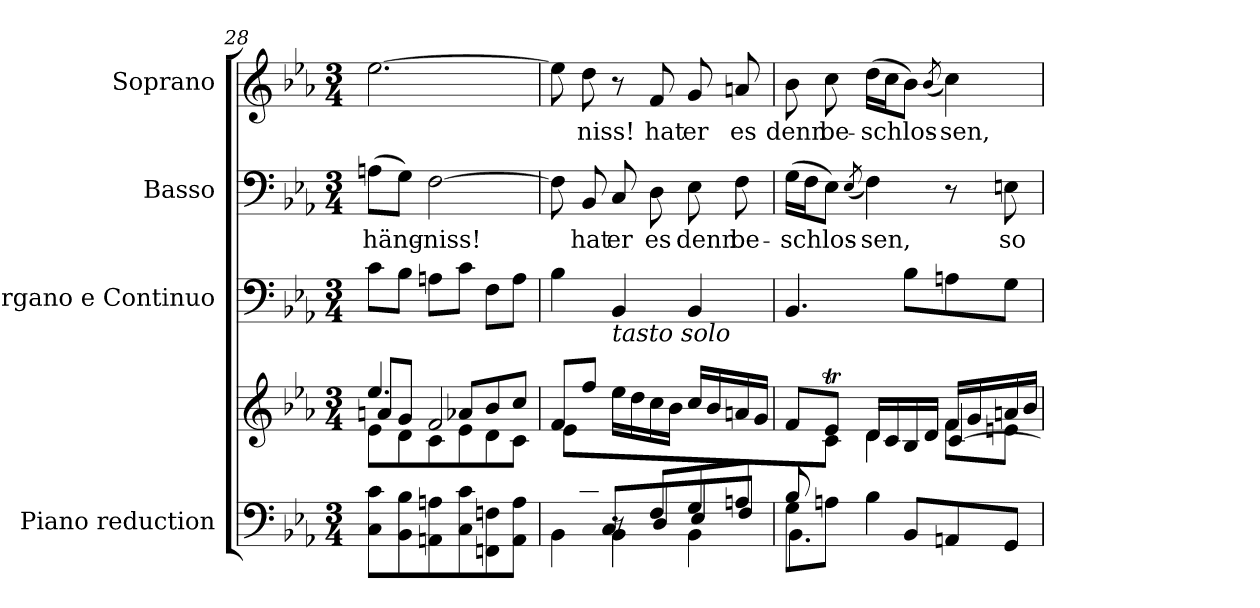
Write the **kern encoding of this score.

**kern	**kern	**kern	**kern	**text	**kern	**text
*part4	*part4	*part3	*part2	*part2	*part1	*part1
*staff5	*staff4	*staff3	*staff2	*staff2	*staff1	*staff1
*I"Piano reduction	*	*I"Organo e Continuo	*I"Basso	*	*I"Soprano	*
*I'Pno	*	*	*	*	*	*
*clefF4	*clefG2	*clefF4	*clefF4	*	*clefG2	*
*k[b-e-a-]	*k[b-e-a-]	*k[b-e-a-]	*k[b-e-a-]	*	*k[b-e-a-]	*
*M3/4	*M3/4	*M3/4	*M3/4	*	*M3/4	*
=28	=28	=28	=28	=28	=28	=28
*	*^	*	*	*	*	*
*	*	*^	*	*	*	*	*
!	!	!	!	!	!	!LO:LY:b	!	!
8C\ 8c\L	4.ee-/	8e-\L	8an/L	8c\L	(8An\L	-häng-	[2.ee-\	.
8BB-\ 8B-\	.	8d\	8g/J	8B-\J	8G\J)	.	.	.
!	!	!	!	!	!	!LO:LY:b	!	!
8AAn\ 8An\	.	8c\	2f/	8An\L	[2F\	-niss!	.	.
8C\ 8c\	8a-X/L	8e-\	.	8c\J	.	.	.	.
8FFn\ 8Fn\	8b-/	8d\	.	8F\L	.	.	.	.
8AA\ 8A\J	8cc/J	8c\J	.	8A\J	.	.	.	.
*	*	*v	*v	*	*	*	*	*
=29	=29	=29	=29	=29	=29	=29	=29
*^	*	*	*	*	*	*	*
*	*^	*	*	*	*	*	*	*
8ryy	4BB-\	4ryy	8f/L	8e-\L	4B-\	8F\]	.	8ee-\]	.
!	!	!	!	!	!	!	!LO:LY:b	!	!LO:LY:b
8d/J	.	.	8ff/J	2ryy	.	8BB-/	hat	8dd\	-niss!
!	!	!	!	!	!LO:TX:b:i:t=tasto solo	!	!	!	!
!	!	!	!	!	!	!	!LO:LY:b	!	!
8r	4BB-\	8C/L	16ee-\LL	.	4BB-/	8C/	er	8r	.
.	.	.	16dd\	.	.	.	.	.	.
!	!	!	!	!	!	!	!LO:LY:b	!	!LO:LY:b
8F/L	.	8D/	16cc\	.	.	8D\	es	8f/	hat
.	.	.	16b-\JJ	.	.	.	.	.	.
!	!	!	!	!	!	!	!LO:LY:b	!	!LO:LY:b
8G/	4BB-\	8E-/	16cc/LL	.	4BB-/	8E-\	denn	8g/	er
.	.	.	16b-/	.	.	.	.	.	.
!	!	!	!	!	!	!	!LO:LY:b	!	!LO:LY:b
8An/J	.	8F/J	16an/	8ryy	.	8F\	be-	8an/	es
.	.	.	16g/JJ	.	.	.	.	.	.
=30	=30	=30	=30	=30	=30	=30	=30	=30	=30
*	*	*	*	*^	*	*	*	*	*
!	!	!	!	!	!	!	!	!LO:LY:b	!	!LO:LY:b
8B-/L	8G\L	4.BB-\	8f/L	8ryy	2ryy	4.BB-/	(16G\LL	-schlos-	8b-\	denn
.	.	.	.	.	.	.	16F\J	.	.	.
!	!	!	!	!	!	!	!	!	!	!LO:LY:b
2ryy	8An\J	.	8e-T/J	8c\J	.	.	8E-\J)	.	8cc\	be-
.	.	.	.	.	.	.	(8qE-/	.	.	.
!	!	!	!	!	!	!	!	!LO:LY:b	!	!LO:LY:b
.	4B-\	.	16d/LL	4d\	.	.	4F\)	-sen,	(16dd\LL	-schlos-
.	.	.	16c/	.	.	.	.	.	16cc\J	.
.	.	8BB-/L	16B-/	.	.	8B-\L	.	.	8b-\J)	.
.	.	.	16d/JJ	.	.	.	.	.	.	.
.	.	.	.	.	.	.	.	.	(8qb-/	.
!	!	!	!	!	!	!	!	!	!	!LO:LY:b
.	4ryy	8AAn/	16f/LL	8f\L	[4c/	8An\	8r	.	4cc\)	-sen,
.	.	.	16g/	.	.	.	.	.	.	.
!	!	!	!	!	!	!	!	!LO:LY:b	!	!
8ryy	.	8GG/J	16an/	8en\J	.	8G\J	8En\	so	.	.
.	.	.	16b-/JJ	.	.	.	.	.	.	.
*v	*v	*v	*	*	*	*	*	*	*	*
*	*v	*v	*v	*	*	*	*	*
=	=	=	=	=	=	=
*-	*-	*-	*-	*-	*-	*-
